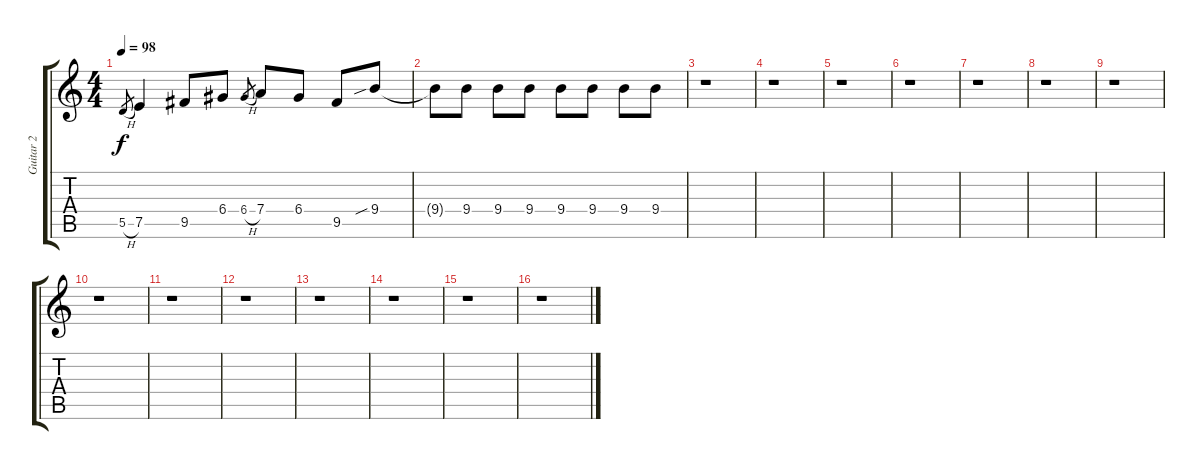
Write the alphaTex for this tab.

\track ("Guitar 2" "Guitar 2") {instrument acousticguitarsteel}
\staff {score tabs}
\tuning (E4 B3 G3 D3 A2 E2) {hide}
\ts (4 4)
\tempo 98
\clef g2
\ks c
5.5{h}.8{gr dy f} 7.5.4 9.5.8 6.4.8 6.4{h}.8{gr} 7.4.8 6.4.8 9.5.8 9.4{sib}.8 |
9.4{t}.8 9.4.8 9.4.8 9.4.8 9.4.8 9.4.8 9.4.8 9.4.8 |
r.1 |
r.1 |
r.1 |
r.1 |
r.1 |
r.1 |
r.1 |
r.1 |
r.1 |
r.1 |
r.1 |
r.1 |
r.1 |
r.1
